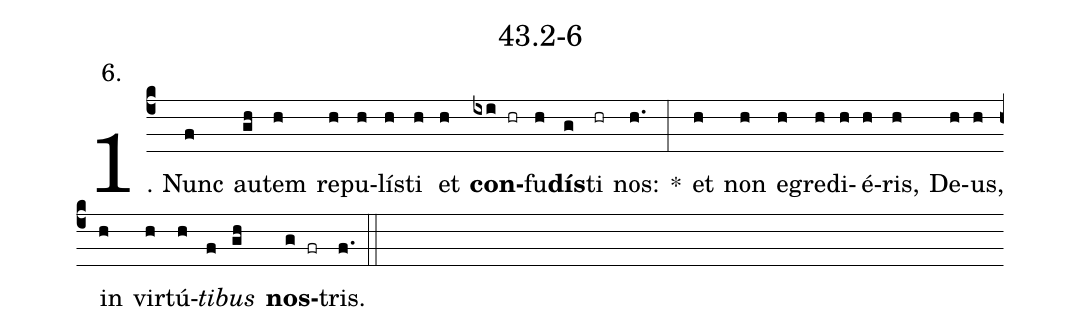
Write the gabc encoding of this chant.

name: 43.2-6;
annotation: 6.;
%%
(c4)1. Nunc(f) au(gh)tem(h) re(h)pu(h)lís(h)ti(h) et(h) <b>con</b>(ixi hr)fu(h)<b>dís</b>(g)ti(hr) nos:(h.) *(:) et(h) non(h) e(h)gre(h)di(h)é(h)ris,(h) De(h)us,(h) in(h) vir(h)tú(h)<i>ti</i>(f)<i>bus</i>(gh) <b>nos</b>(g fr)tris.(f.) (::)
